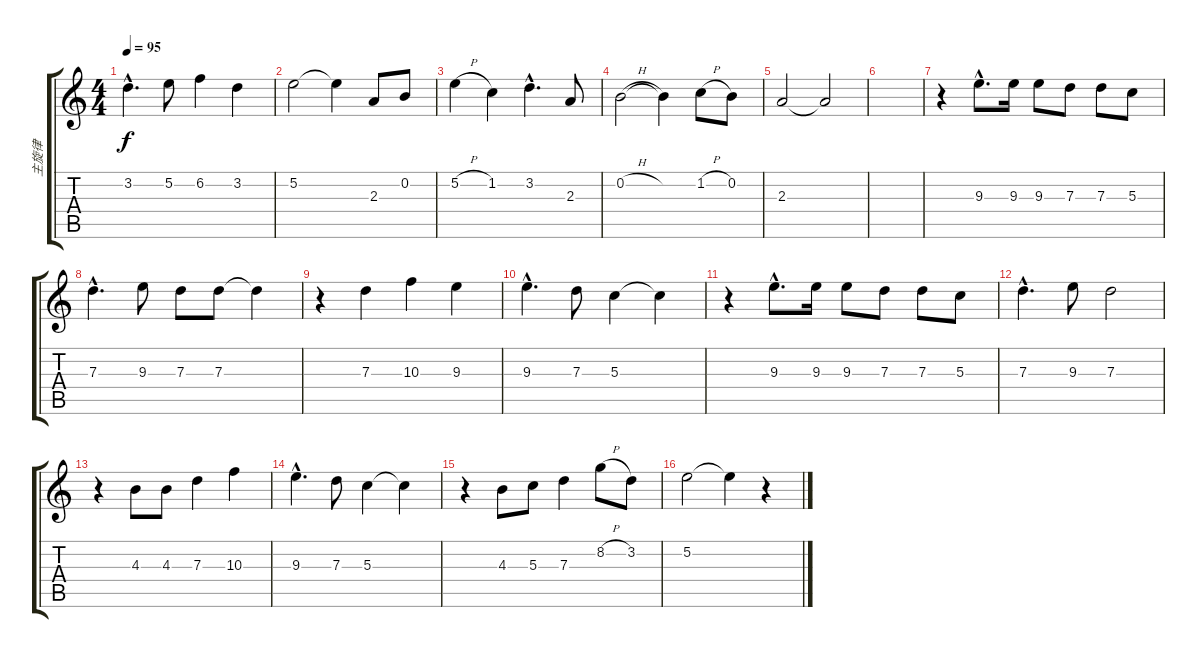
\track ("主旋律" "主旋律") {instrument slapbass1}
\staff {score tabs}
\tuning (E4 B3 G3 D3 A2 E2) {hide}
\ts (4 4)
\tempo 95
\clef g2
\ks c
3.2{hac}.4{d dy f} 5.2.8 6.2.4 3.2.4 |
5.2.2 5.2{t}.4 2.3.8 0.2.8 |
5.2{h}.4 1.2.4 3.2{hac}.4{d} 2.3.8 |
0.2{h}.2 0.2{t}.4 1.2{h}.8 0.2.8 |
2.3.2 2.3{t}.2 |
|
r.4 9.3{hac}.8{d} 9.3.16 9.3.8 7.3.8 7.3.8 5.3.8 |
7.3{hac}.4{d} 9.3.8 7.3.8 7.3.8 7.3{t}.4 |
r.4 7.3.4 10.3.4 9.3.4 |
9.3{hac}.4{d} 7.3.8 5.3.4 5.3{t}.4 |
r.4 9.3{hac}.8{d} 9.3.16 9.3.8 7.3.8 7.3.8 5.3.8 |
7.3{hac}.4{d} 9.3.8 7.3.2 |
r.4 4.3.8 4.3.8 7.3.4 10.3.4 |
9.3{hac}.4{d} 7.3.8 5.3.4 5.3{t}.4 |
r.4 4.3.8 5.3.8 7.3.4 8.2{h}.8 3.2.8 |
5.2.2 5.2{t}.4 r.4
